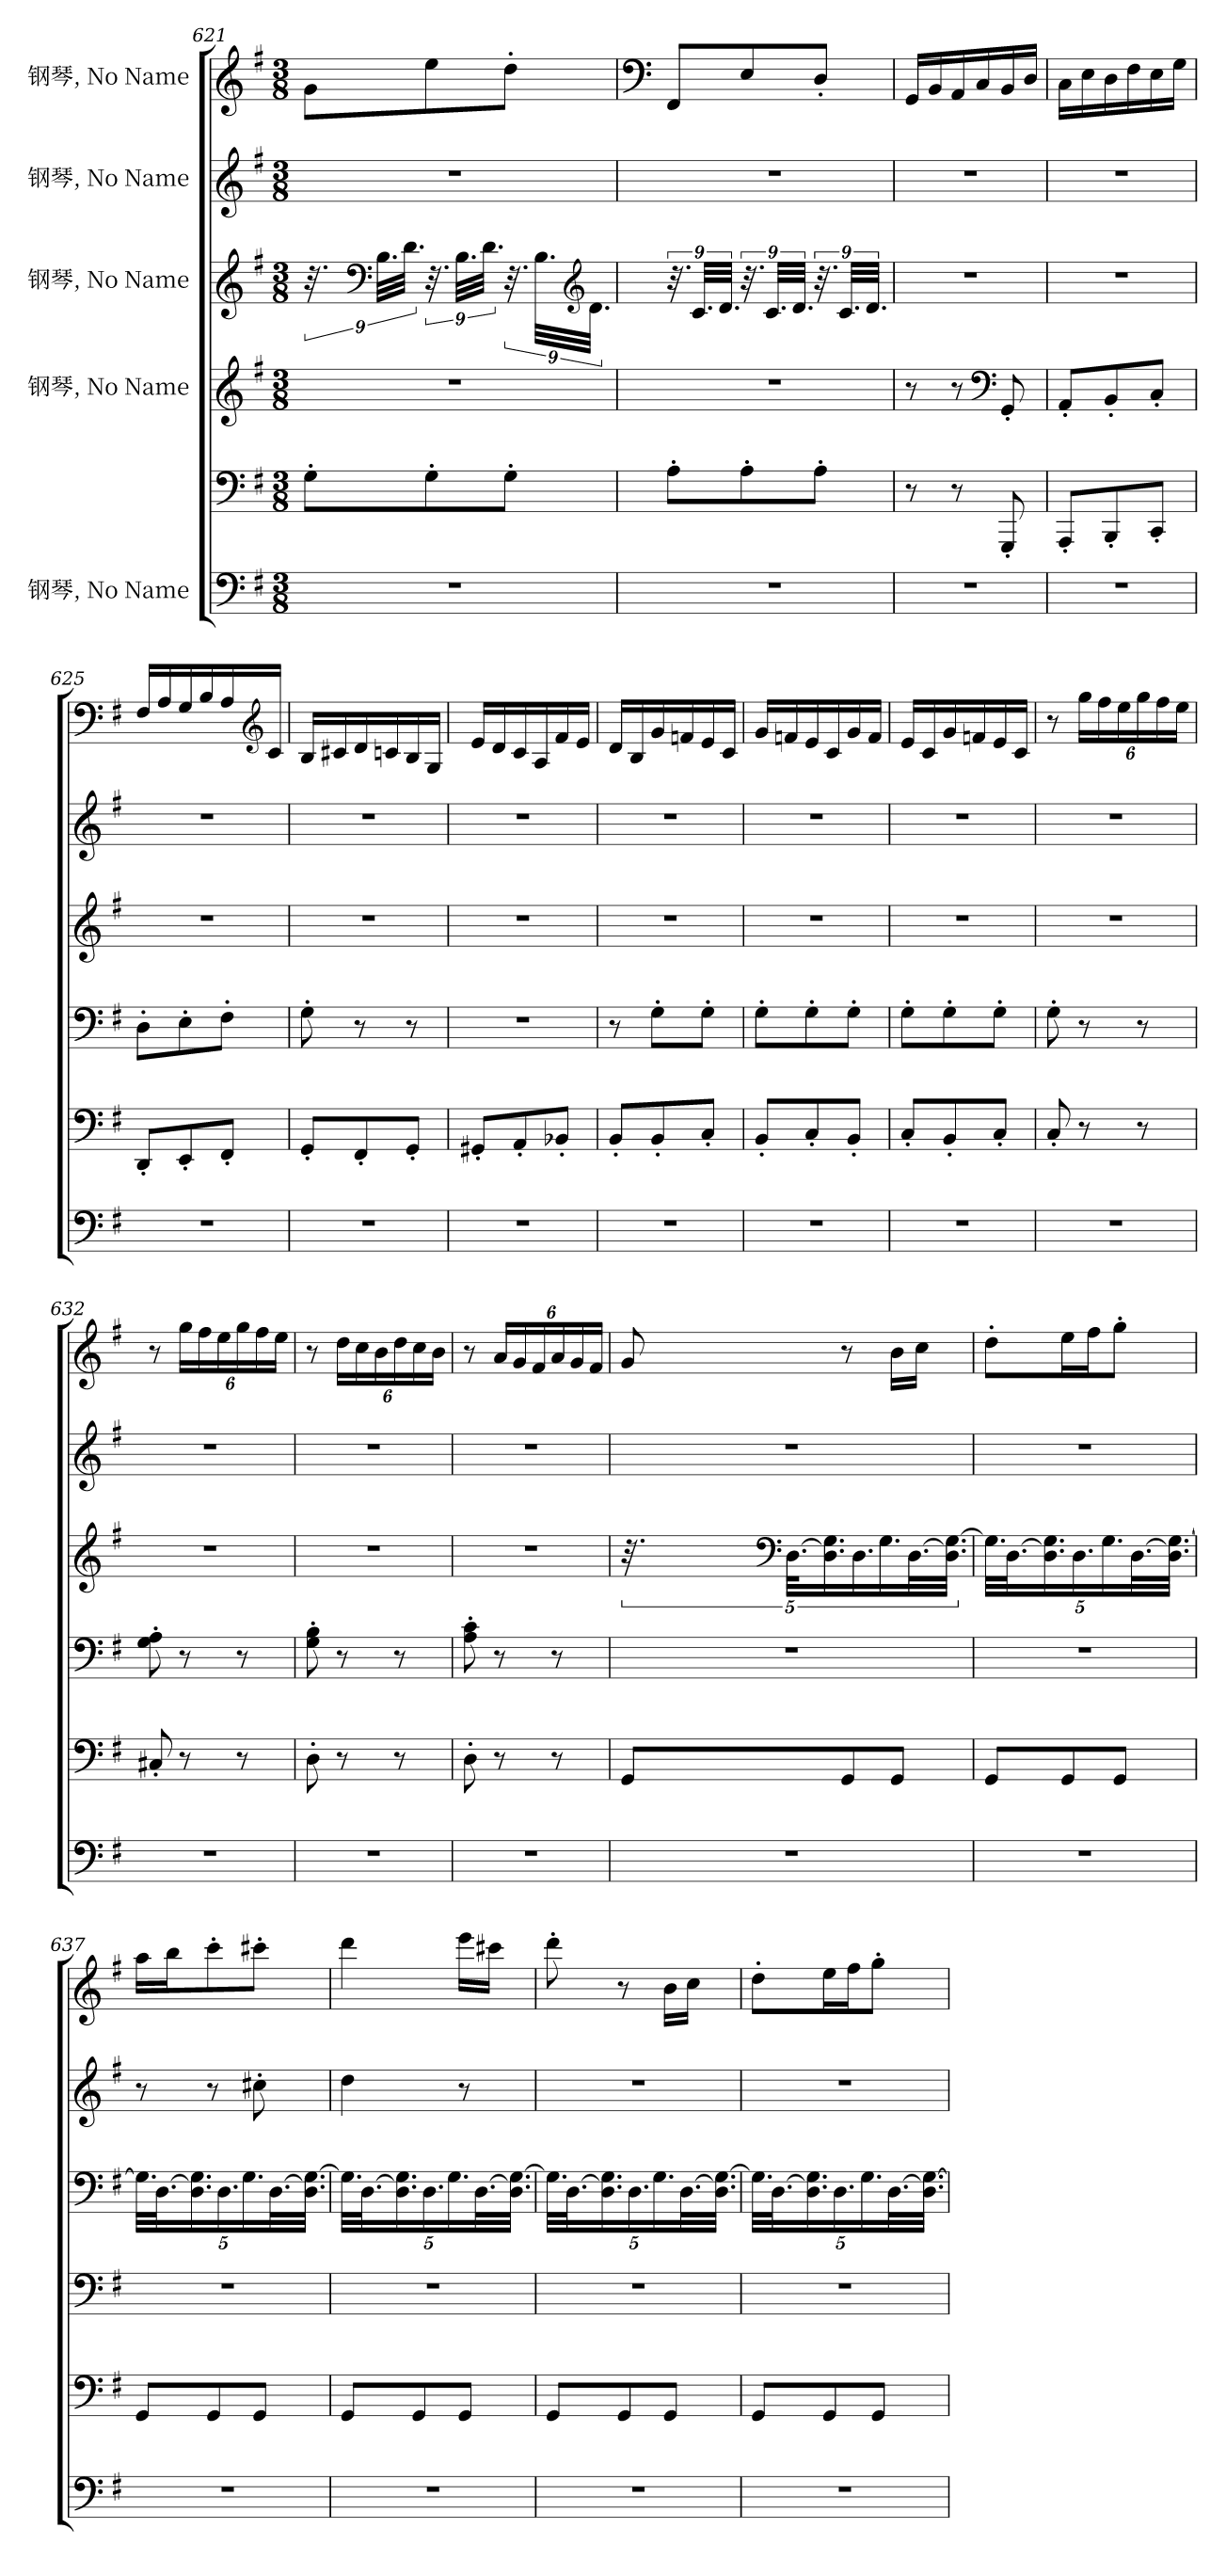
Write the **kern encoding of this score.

**kern	**kern	**kern	**kern	**kern	**kern
*part5	*part5	*part4	*part3	*part2	*part1
*staff6	*staff5	*staff4	*staff3	*staff2	*staff1
*I"钢琴, No Name	*	*I"钢琴, No Name	*I"钢琴, No Name	*I"钢琴, No Name	*I"钢琴, No Name
!!LO:LB:g=z
*clefF4	*clefF4	*clefG2	*clefG2	*clefG2	*clefG2
*k[f#]	*k[f#]	*k[f#]	*k[f#]	*k[f#]	*k[f#]
*M3/8	*M3/8	*M3/8	*M3/8	*M3/8	*M3/8
=621	=621	=621	=621	=621	=621
4.r	8G'\L	4.r	36.r	4.r	8g\L
*	*	*	*clefF4	*	*
.	.	.	36.B\LLL	.	.
.	.	.	36.d\JJJ	.	.
*	*	*	*	*	*MM125
.	8G'\	.	36.r	.	8ee\
.	.	.	36.B\LLL	.	.
.	.	.	36.d\JJJ	.	.
.	8G'\J	.	36.r	.	8dd'\J
.	.	.	36.B\LLL	.	.
*	*	*	*clefG2	*	*
.	.	.	36.d\JJJ	.	.
=622	=622	=622	=622	=622	=622
*	*	*	*	*	*clefF4
4.r	8A'\L	4.r	36.r	4.r	8FF#/L
.	.	.	36.c/LLL	.	.
.	.	.	36.d/JJJ	.	.
*	*	*	*	*	*MM125
.	8A'\	.	36.r	.	8E/
.	.	.	36.c/LLL	.	.
.	.	.	36.d/JJJ	.	.
.	8A'\J	.	36.r	.	8D'/J
.	.	.	36.c/LLL	.	.
.	.	.	36.d/JJJ	.	.
=623	=623	=623	=623	=623	=623
*	*	*	*	*	*MM125
4.r	8r	8r	4.r	4.r	16GG/LL
.	.	.	.	.	16BB/
.	8r	8r	.	.	16AA/
.	.	.	.	.	16C/
*	*	*clefF4	*	*	*
.	8GGG'/	8GG'/	.	.	16BB/
.	.	.	.	.	16D/JJ
!!LO:PB:g=z
=624	=624	=624	=624	=624	=624
4.r	8AAA'/L	8AA'/L	4.r	4.r	16C\LL
.	.	.	.	.	16E\
.	8BBB'/	8BB'/	.	.	16D\
.	.	.	.	.	16F#\
.	8CC'/J	8C'/J	.	.	16E\
.	.	.	.	.	16G\JJ
=625	=625	=625	=625	=625	=625
4.r	8DD'/L	8D'\L	4.r	4.r	16F#/LL
.	.	.	.	.	16A/
.	8EE'/	8E'\	.	.	16G/
.	.	.	.	.	16B/
.	8FF#'/J	8F#'\J	.	.	16A/
*	*	*	*	*	*clefG2
.	.	.	.	.	16c/JJ
=626	=626	=626	=626	=626	=626
4.r	8GG'/L	8G'\	4.r	4.r	16B/LL
.	.	.	.	.	16c#X/
.	8FF#'/	8r	.	.	16d/
.	.	.	.	.	16cn/
.	8GG'/J	8r	.	.	16B/
.	.	.	.	.	16G/JJ
=627	=627	=627	=627	=627	=627
4.r	8GG#X'/L	4.r	4.r	4.r	16e/LL
.	.	.	.	.	16d/
.	8AA'/	.	.	.	16c/
.	.	.	.	.	16A/
.	8BB-X'/J	.	.	.	16f#/
.	.	.	.	.	16e/JJ
=628	=628	=628	=628	=628	=628
4.r	8BB'/L	8r	4.r	4.r	16d/LL
.	.	.	.	.	16B/
.	8BB'/	8G'\L	.	.	16g/
.	.	.	.	.	16fn/
.	8C'/J	8G'\J	.	.	16e/
.	.	.	.	.	16c/JJ
!!LO:LB:g=z
=629	=629	=629	=629	=629	=629
4.r	8BB'/L	8G'\L	4.r	4.r	16g/LL
.	.	.	.	.	16fn/
.	8C'/	8G'\	.	.	16e/
.	.	.	.	.	16c/
.	8BB'/J	8G'\J	.	.	16g/
.	.	.	.	.	16f/JJ
=630	=630	=630	=630	=630	=630
4.r	8C'/L	8G'\L	4.r	4.r	16e/LL
.	.	.	.	.	16c/
.	8BB'/	8G'\	.	.	16g/
.	.	.	.	.	16fn/
.	8C'/J	8G'\J	.	.	16e/
*	*	*	*	*	*MM121
.	.	.	.	.	16c/JJ
=631	=631	=631	=631	=631	=631
*	*	*	*	*	*MM123
4.r	8C'/	8G'\	4.r	4.r	8r
*	*	*	*	*	*Xbrackettup
.	8r	8r	.	.	24gg\LL
.	.	.	.	.	24ff#\
.	.	.	.	.	24ee\
.	8r	8r	.	.	24gg\
.	.	.	.	.	24ff#\
.	.	.	.	.	24ee\JJ
=632	=632	=632	=632	=632	=632
4.r	8C#X'/	8G\' 8A\'	4.r	4.r	8r
.	8r	8r	.	.	24gg\LL
.	.	.	.	.	24ff#\
.	.	.	.	.	24ee\
.	8r	8r	.	.	24gg\
.	.	.	.	.	24ff#\
.	.	.	.	.	24ee\JJ
=633	=633	=633	=633	=633	=633
4.r	8D'\	8G\' 8B\'	4.r	4.r	8r
.	8r	8r	.	.	24dd\LL
.	.	.	.	.	24cc\
.	.	.	.	.	24b\
.	8r	8r	.	.	24dd\
.	.	.	.	.	24cc\
.	.	.	.	.	24b\JJ
!!LO:PB:g=z
=634	=634	=634	=634	=634	=634
4.r	8D'\	8A\' 8c\'	4.r	4.r	8r
.	8r	8r	.	.	24a/LL
.	.	.	.	.	24g/
.	.	.	.	.	24f#/
.	8r	8r	.	.	24a/
.	.	.	.	.	24g/
.	.	.	.	.	24f#/JJ
=635	=635	=635	=635	=635	=635
*	*	*	*	*	*MM125
4.r	8GG/L	4.r	40.r	4.r	8g/
*	*	*	*clefF4	*	*
.	.	.	[40.D\KLL	.	.
.	.	.	20.D\] 20.G\	.	.
.	8GG/	.	.	.	8r
.	.	.	20.D\	.	.
.	.	.	20.G\	.	.
.	8GG/J	.	.	.	16b\LL
.	.	.	[40.D\L	.	.
.	.	.	.	.	16cc\JJ
.	.	.	40.D\] [40.G\JJJ	.	.
=636	=636	=636	=636	=636	=636
*	*	*	*Xbrackettup	*	*
4.r	8GG/L	4.r	40.G\LLL]	4.r	8dd'\L
.	.	.	[40.D\J	.	.
.	.	.	20.D\] 20.G\	.	.
.	8GG/	.	.	.	16ee\L
.	.	.	20.D\	.	.
.	.	.	.	.	16ff#\J
.	.	.	20.G\	.	.
.	8GG/J	.	.	.	8gg'\J
.	.	.	[40.D\L	.	.
.	.	.	40.D\] [40.G\JJJ	.	.
!!LO:LB:g=z
=637	=637	=637	=637	=637	=637
4.r	8GG/L	4.r	40.G\LLL]	8r	16aa\LL
.	.	.	[40.D\J	.	.
.	.	.	.	.	16bb\J
.	.	.	20.D\] 20.G\	.	.
.	8GG/	.	.	8r	8ccc'\
.	.	.	20.D\	.	.
.	.	.	20.G\	.	.
.	8GG/J	.	.	8cc#X'\	8ccc#X'\J
.	.	.	[40.D\L	.	.
.	.	.	40.D\] [40.G\JJJ	.	.
=638	=638	=638	=638	=638	=638
*	*	*	*	*	*MM123
4.r	8GG/L	4.r	40.G\LLL]	4dd\	4ddd\
.	.	.	[40.D\J	.	.
.	.	.	20.D\] 20.G\	.	.
.	8GG/	.	.	.	.
.	.	.	20.D\	.	.
.	.	.	20.G\	.	.
.	8GG/J	.	.	8r	16eee\LL
.	.	.	[40.D\L	.	.
.	.	.	.	.	16ccc#X\JJ
.	.	.	40.D\] [40.G\JJJ	.	.
=639	=639	=639	=639	=639	=639
4.r	8GG/L	4.r	40.G\LLL]	4.r	8ddd'\
.	.	.	[40.D\J	.	.
.	.	.	20.D\] 20.G\	.	.
.	8GG/	.	.	.	8r
.	.	.	20.D\	.	.
.	.	.	20.G\	.	.
.	8GG/J	.	.	.	16b\LL
.	.	.	[40.D\L	.	.
.	.	.	.	.	16cc\JJ
.	.	.	40.D\] [40.G\JJJ	.	.
!!LO:PB:g=z
=640	=640	=640	=640	=640	=640
4.r	8GG/L	4.r	40.G\LLL]	4.r	8dd'\L
.	.	.	[40.D\J	.	.
.	.	.	20.D\] 20.G\	.	.
.	8GG/	.	.	.	16ee\L
.	.	.	20.D\	.	.
.	.	.	.	.	16ff#\J
.	.	.	20.G\	.	.
.	8GG/J	.	.	.	8gg'\J
.	.	.	[40.D\L	.	.
.	.	.	40.D\] [40.G\JJJ	.	.
=	=	=	=	=	=
*-	*-	*-	*-	*-	*-
